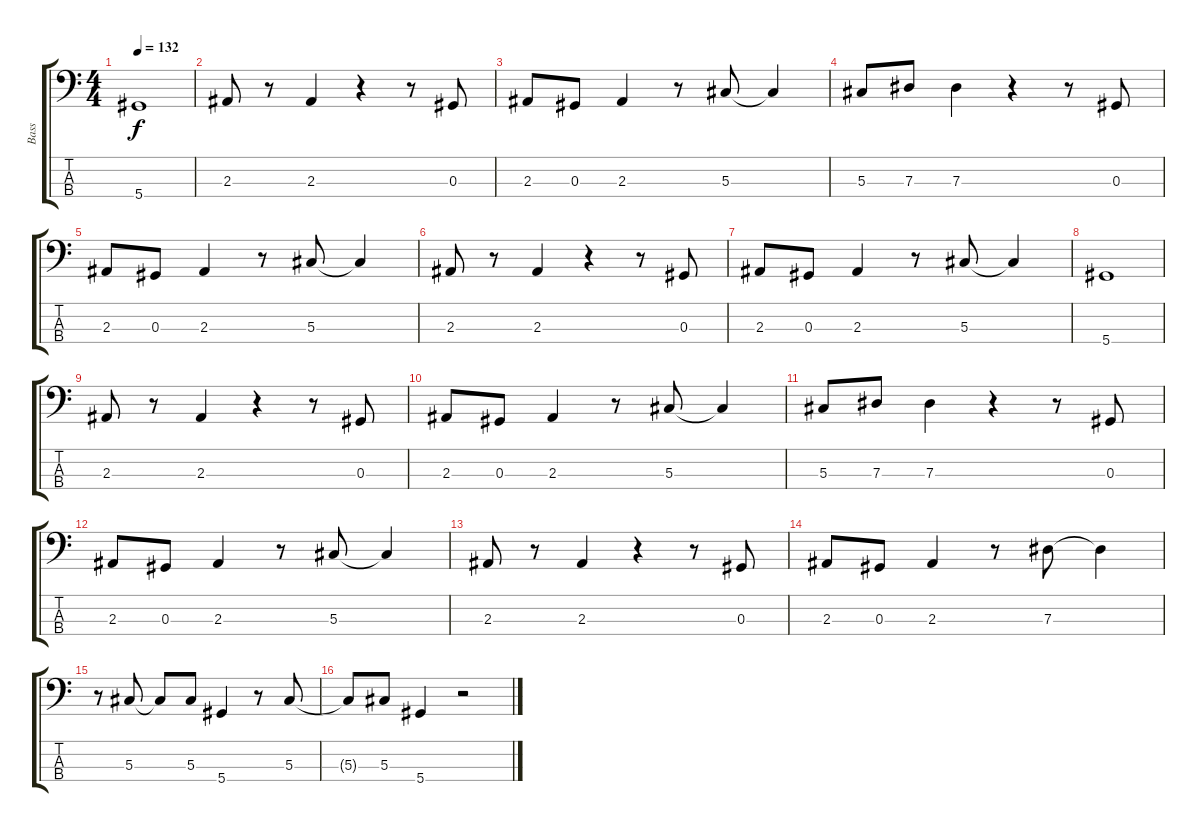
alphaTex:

\track ("Bass" "Bass") {instrument electricbasspick}
\staff {score tabs}
\tuning (Gb2 Db2 Ab1 Eb1) {hide}
\ts (4 4)
\tempo 132
\clef f4
\ks c
5.4.1{dy f} |
2.3.8 r.8 2.3.4 r.4 r.8 0.3.8 |
2.3.8 0.3.8 2.3.4 r.8 5.3.8 5.3{t}.4 |
5.3.8 7.3.8 7.3.4 r.4 r.8 0.3.8 |
2.3.8 0.3.8 2.3.4 r.8 5.3.8 5.3{t}.4 |
2.3.8 r.8 2.3.4 r.4 r.8 0.3.8 |
2.3.8 0.3.8 2.3.4 r.8 5.3.8 5.3{t}.4 |
5.4.1 |
2.3.8 r.8 2.3.4 r.4 r.8 0.3.8 |
2.3.8 0.3.8 2.3.4 r.8 5.3.8 5.3{t}.4 |
5.3.8 7.3.8 7.3.4 r.4 r.8 0.3.8 |
2.3.8 0.3.8 2.3.4 r.8 5.3.8 5.3{t}.4 |
2.3.8 r.8 2.3.4 r.4 r.8 0.3.8 |
2.3.8 0.3.8 2.3.4 r.8 7.3.8 7.3{t}.4 |
r.8 5.3.8 5.3{t}.8 5.3.8 5.4.4 r.8 5.3.8 |
5.3{t}.8 5.3.8 5.4.4 r.2
